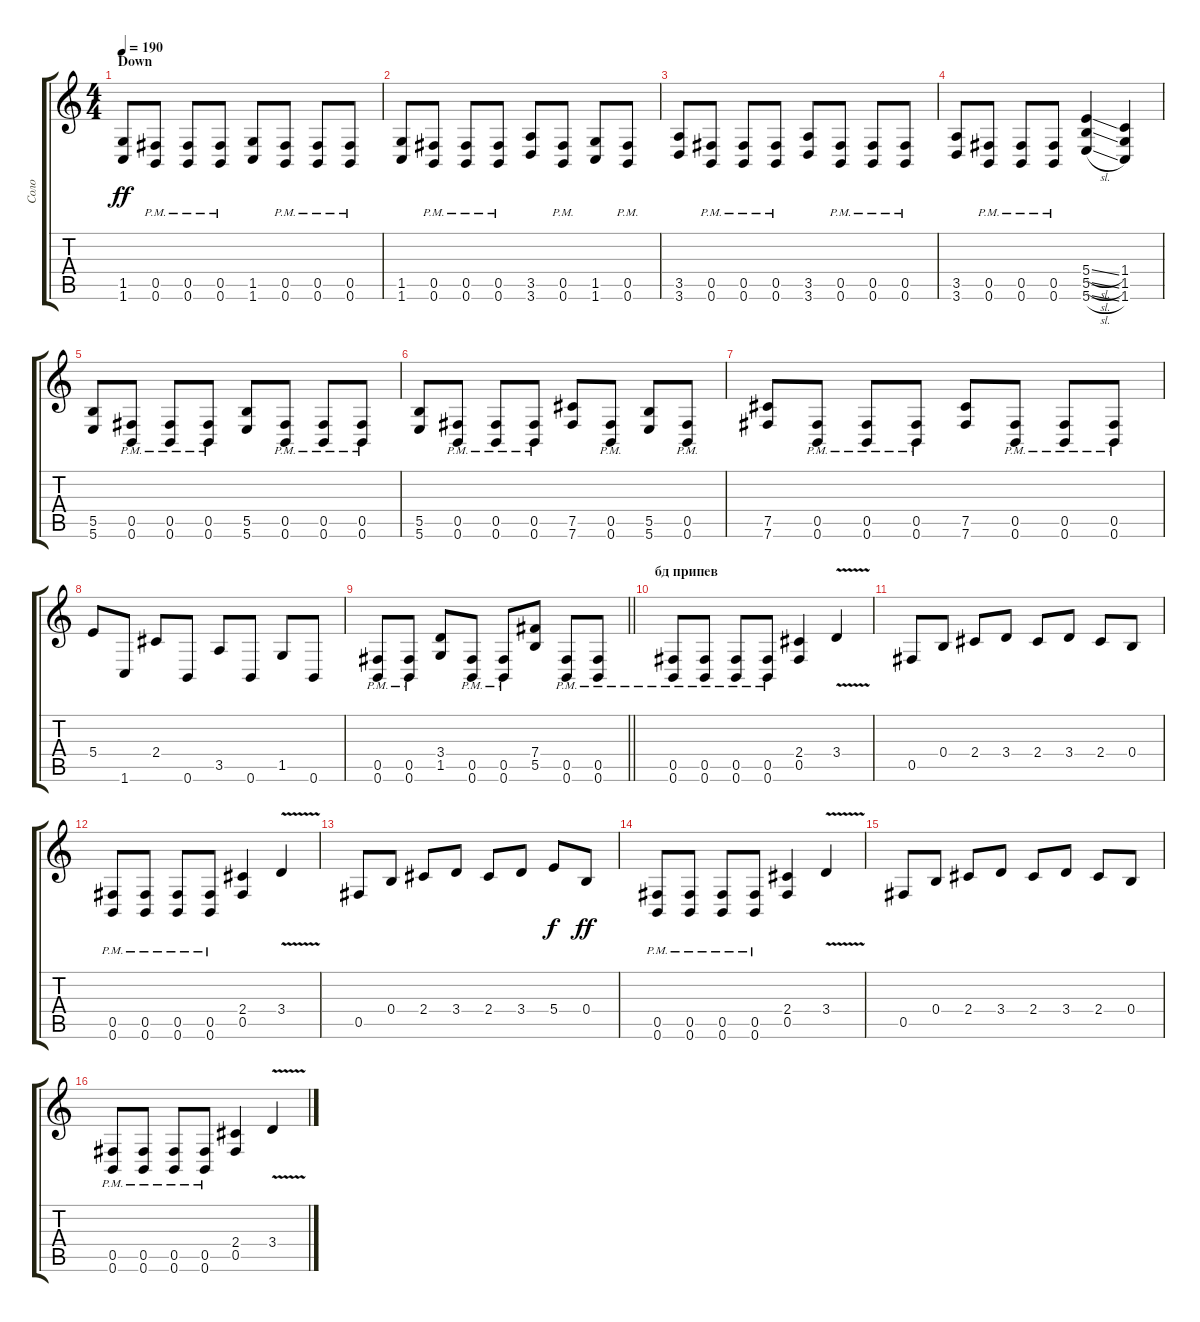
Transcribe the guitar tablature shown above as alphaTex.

\track ("Соло" "Соло") {instrument distortionguitar}
\staff {score tabs}
\tuning (Db4 Ab3 E3 B2 Gb2 B1) {hide}
\ts (4 4)
\section ("" "Down")
\tempo 190
\clef g2
\ks c
(1.5 1.6).8{dy ff} (0.5{pm} 0.6{pm}).8 (0.5{pm} 0.6{pm}).8 (0.5{pm} 0.6{pm}).8 (1.5 1.6).8 (0.5{pm} 0.6{pm}).8 (0.5{pm} 0.6{pm}).8 (0.5{pm} 0.6{pm}).8 |
(1.5 1.6).8 (0.5{pm} 0.6{pm}).8 (0.5{pm} 0.6{pm}).8 (0.5{pm} 0.6{pm}).8 (3.5 3.6).8 (0.5{pm} 0.6{pm}).8 (1.5 1.6).8 (0.5{pm} 0.6{pm}).8 |
(3.5 3.6).8 (0.5{pm} 0.6{pm}).8 (0.5{pm} 0.6{pm}).8 (0.5{pm} 0.6{pm}).8 (3.5 3.6).8 (0.5{pm} 0.6{pm}).8 (0.5{pm} 0.6{pm}).8 (0.5{pm} 0.6{pm}).8 |
(3.5 3.6).8 (0.5{pm} 0.6{pm}).8 (0.5{pm} 0.6{pm}).8 (0.5{pm} 0.6{pm}).8 (5.4{sl} 5.5{sl} 5.6{sl}).4 (1.4 1.5 1.6).4 |
(5.5 5.6).8 (0.5{pm} 0.6{pm}).8 (0.5{pm} 0.6{pm}).8 (0.5{pm} 0.6{pm}).8 (5.5 5.6).8 (0.5{pm} 0.6{pm}).8 (0.5{pm} 0.6{pm}).8 (0.5{pm} 0.6{pm}).8 |
(5.5 5.6).8 (0.5{pm} 0.6{pm}).8 (0.5{pm} 0.6{pm}).8 (0.5{pm} 0.6{pm}).8 (7.5 7.6).8 (0.5{pm} 0.6{pm}).8 (5.5 5.6).8 (0.5{pm} 0.6{pm}).8 |
(7.5 7.6).8 (0.5{pm} 0.6{pm}).8 (0.5{pm} 0.6{pm}).8 (0.5{pm} 0.6{pm}).8 (7.5 7.6).8 (0.5{pm} 0.6{pm}).8 (0.5{pm} 0.6{pm}).8 (0.5{pm} 0.6{pm}).8 |
5.4.8 1.6.8 2.4.8 0.6.8 3.5.8 0.6.8 1.5.8 0.6.8 |
\barLineRight lightlight
(0.5{pm} 0.6{pm}).8 (0.5{pm} 0.6{pm}).8 (3.4 1.5).8 (0.5{pm} 0.6{pm}).8 (0.5{pm} 0.6{pm}).8 (7.4 5.5).8 (0.5{pm} 0.6{pm}).8 (0.5{pm} 0.6{pm}).8 |
\section ("" "бд припев")
(0.5{pm} 0.6{pm}).8 (0.5{pm} 0.6{pm}).8 (0.5{pm} 0.6{pm}).8 (0.5{pm} 0.6{pm}).8 (2.4 0.5).4 3.4{v}.4 |
0.5.8 0.4.8 2.4.8 3.4.8 2.4.8 3.4.8 2.4.8 0.4.8 |
(0.5{pm} 0.6{pm}).8 (0.5{pm} 0.6{pm}).8 (0.5{pm} 0.6{pm}).8 (0.5{pm} 0.6{pm}).8 (2.4 0.5).4 3.4{v}.4 |
0.5.8 0.4.8 2.4.8 3.4.8 2.4.8 3.4.8 5.4.8{dy f} 0.4.8{dy ff} |
(0.5{pm} 0.6{pm}).8 (0.5{pm} 0.6{pm}).8 (0.5{pm} 0.6{pm}).8 (0.5{pm} 0.6{pm}).8 (2.4 0.5).4 3.4{v}.4 |
0.5.8 0.4.8 2.4.8 3.4.8 2.4.8 3.4.8 2.4.8 0.4.8 |
(0.5{pm} 0.6{pm}).8 (0.5{pm} 0.6{pm}).8 (0.5{pm} 0.6{pm}).8 (0.5{pm} 0.6{pm}).8 (2.4 0.5).4 3.4{v}.4
